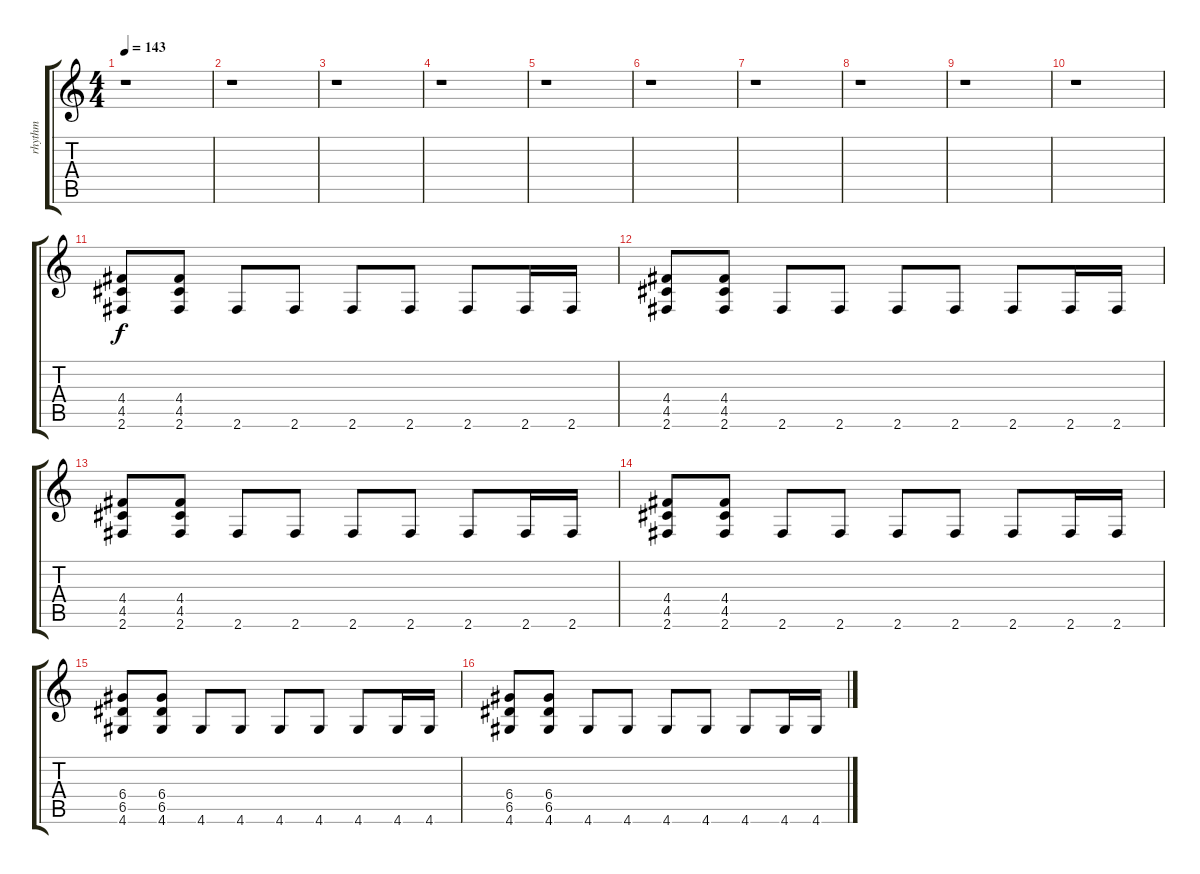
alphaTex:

\track ("rhythm" "rhythm") {instrument distortionguitar}
\staff {score tabs}
\tuning (E4 B3 G3 D3 A2 E2) {hide}
\ts (4 4)
\tempo 143
\clef g2
\ks c
r.1{dy f} |
r.1 |
r.1 |
r.1 |
r.1 |
r.1 |
r.1 |
r.1 |
r.1 |
r.1 |
(4.4 4.5 2.6).8 (4.4 4.5 2.6).8 2.6.8 2.6.8 2.6.8 2.6.8 2.6.8 2.6.16 2.6.16 |
(4.4 4.5 2.6).8 (4.4 4.5 2.6).8 2.6.8 2.6.8 2.6.8 2.6.8 2.6.8 2.6.16 2.6.16 |
(4.4 4.5 2.6).8 (4.4 4.5 2.6).8 2.6.8 2.6.8 2.6.8 2.6.8 2.6.8 2.6.16 2.6.16 |
(4.4 4.5 2.6).8 (4.4 4.5 2.6).8 2.6.8 2.6.8 2.6.8 2.6.8 2.6.8 2.6.16 2.6.16 |
(6.4 6.5 4.6).8 (6.4 6.5 4.6).8 4.6.8 4.6.8 4.6.8 4.6.8 4.6.8 4.6.16 4.6.16 |
(6.4 6.5 4.6).8 (6.4 6.5 4.6).8 4.6.8 4.6.8 4.6.8 4.6.8 4.6.8 4.6.16 4.6.16
